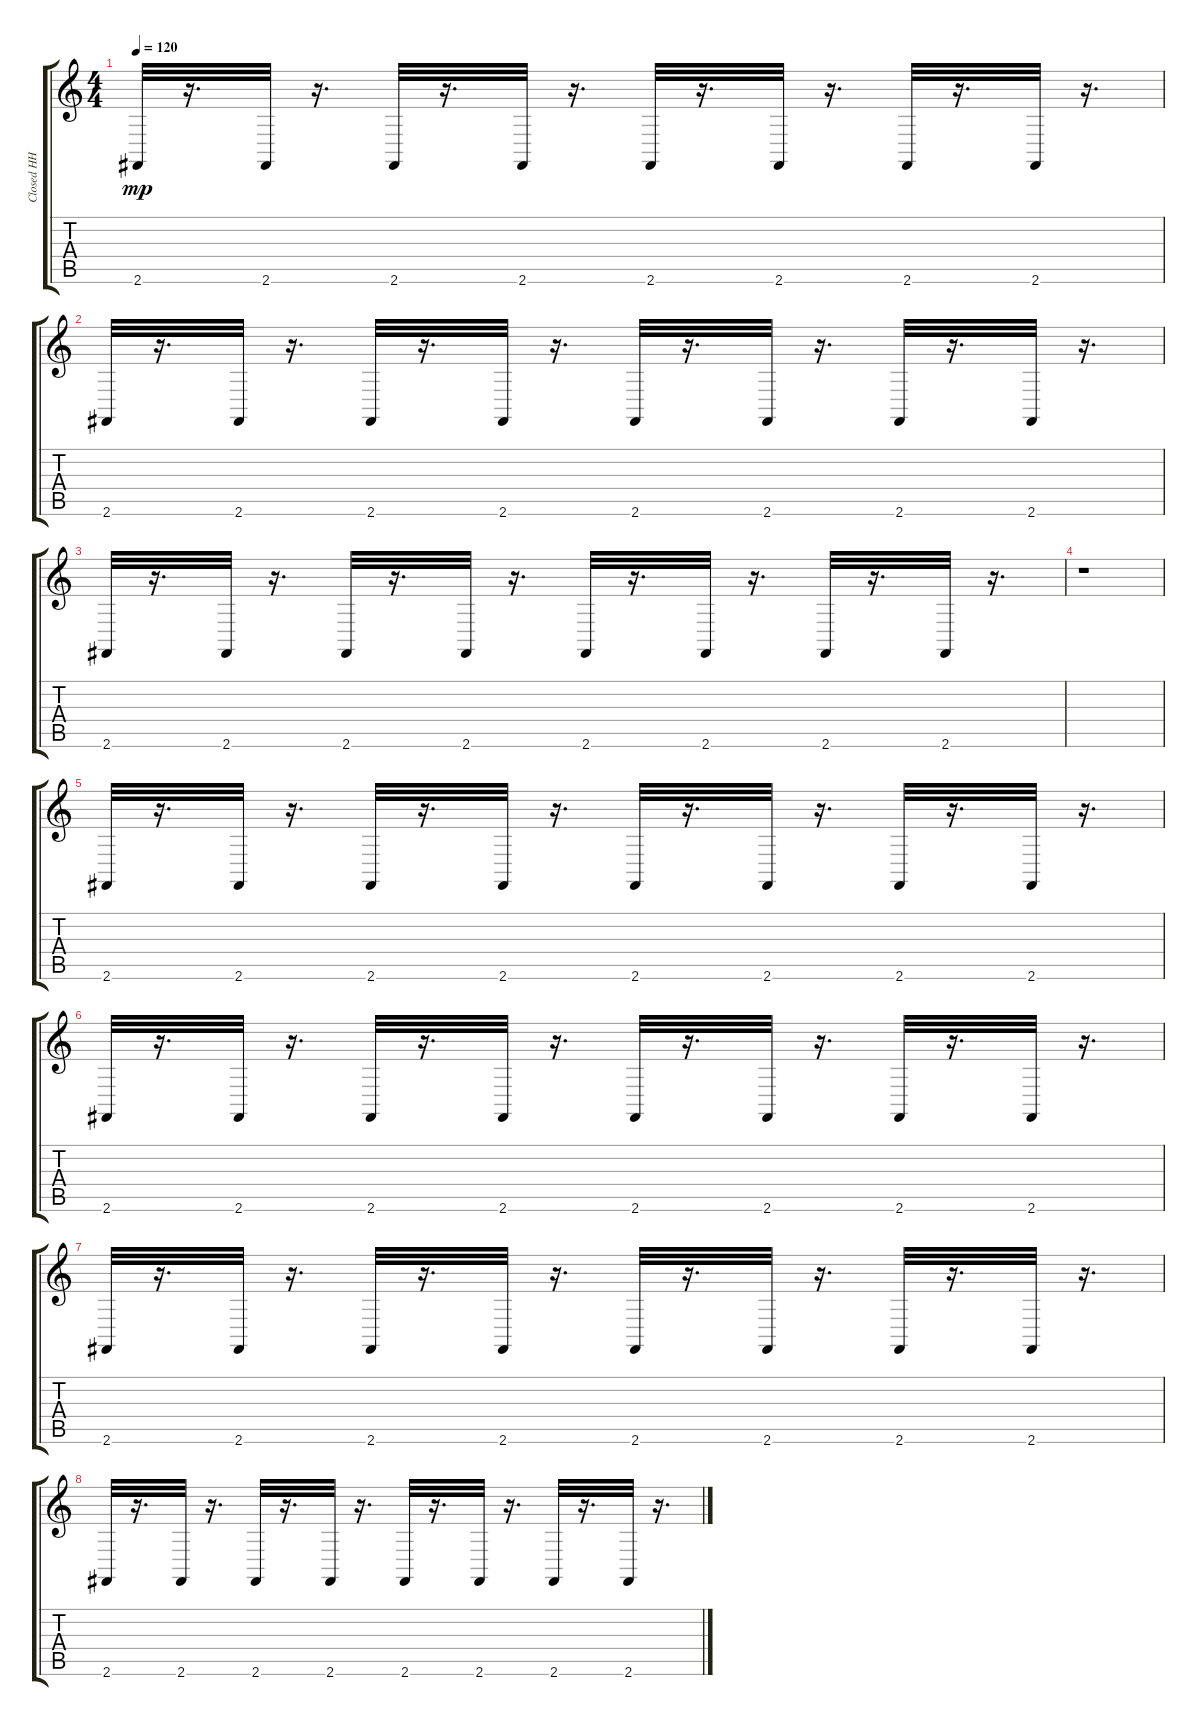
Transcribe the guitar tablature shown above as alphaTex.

\track ("Closed HH           " "Closed HH ") {instrument acousticgrandpiano}
\staff {score tabs}
\tuning (E4 B3 G3 D3 A2 E2) {hide}
\ts (4 4)
\tempo 120
\clef g2
\ks c
2.6.32{dy mp} r.16{d} 2.6.32 r.16{d} 2.6.32 r.16{d} 2.6.32 r.16{d} 2.6.32 r.16{d} 2.6.32 r.16{d} 2.6.32 r.16{d} 2.6.32 r.16{d} |
2.6.32 r.16{d} 2.6.32 r.16{d} 2.6.32 r.16{d} 2.6.32 r.16{d} 2.6.32 r.16{d} 2.6.32 r.16{d} 2.6.32 r.16{d} 2.6.32 r.16{d} |
2.6.32 r.16{d} 2.6.32 r.16{d} 2.6.32 r.16{d} 2.6.32 r.16{d} 2.6.32 r.16{d} 2.6.32 r.16{d} 2.6.32 r.16{d} 2.6.32 r.16{d} |
r.1 |
2.6.32 r.16{d} 2.6.32 r.16{d} 2.6.32 r.16{d} 2.6.32 r.16{d} 2.6.32 r.16{d} 2.6.32 r.16{d} 2.6.32 r.16{d} 2.6.32 r.16{d} |
2.6.32 r.16{d} 2.6.32 r.16{d} 2.6.32 r.16{d} 2.6.32 r.16{d} 2.6.32 r.16{d} 2.6.32 r.16{d} 2.6.32 r.16{d} 2.6.32 r.16{d} |
2.6.32 r.16{d} 2.6.32 r.16{d} 2.6.32 r.16{d} 2.6.32 r.16{d} 2.6.32 r.16{d} 2.6.32 r.16{d} 2.6.32 r.16{d} 2.6.32 r.16{d} |
2.6.32 r.16{d} 2.6.32 r.16{d} 2.6.32 r.16{d} 2.6.32 r.16{d} 2.6.32 r.16{d} 2.6.32 r.16{d} 2.6.32 r.16{d} 2.6.32 r.16{d}
